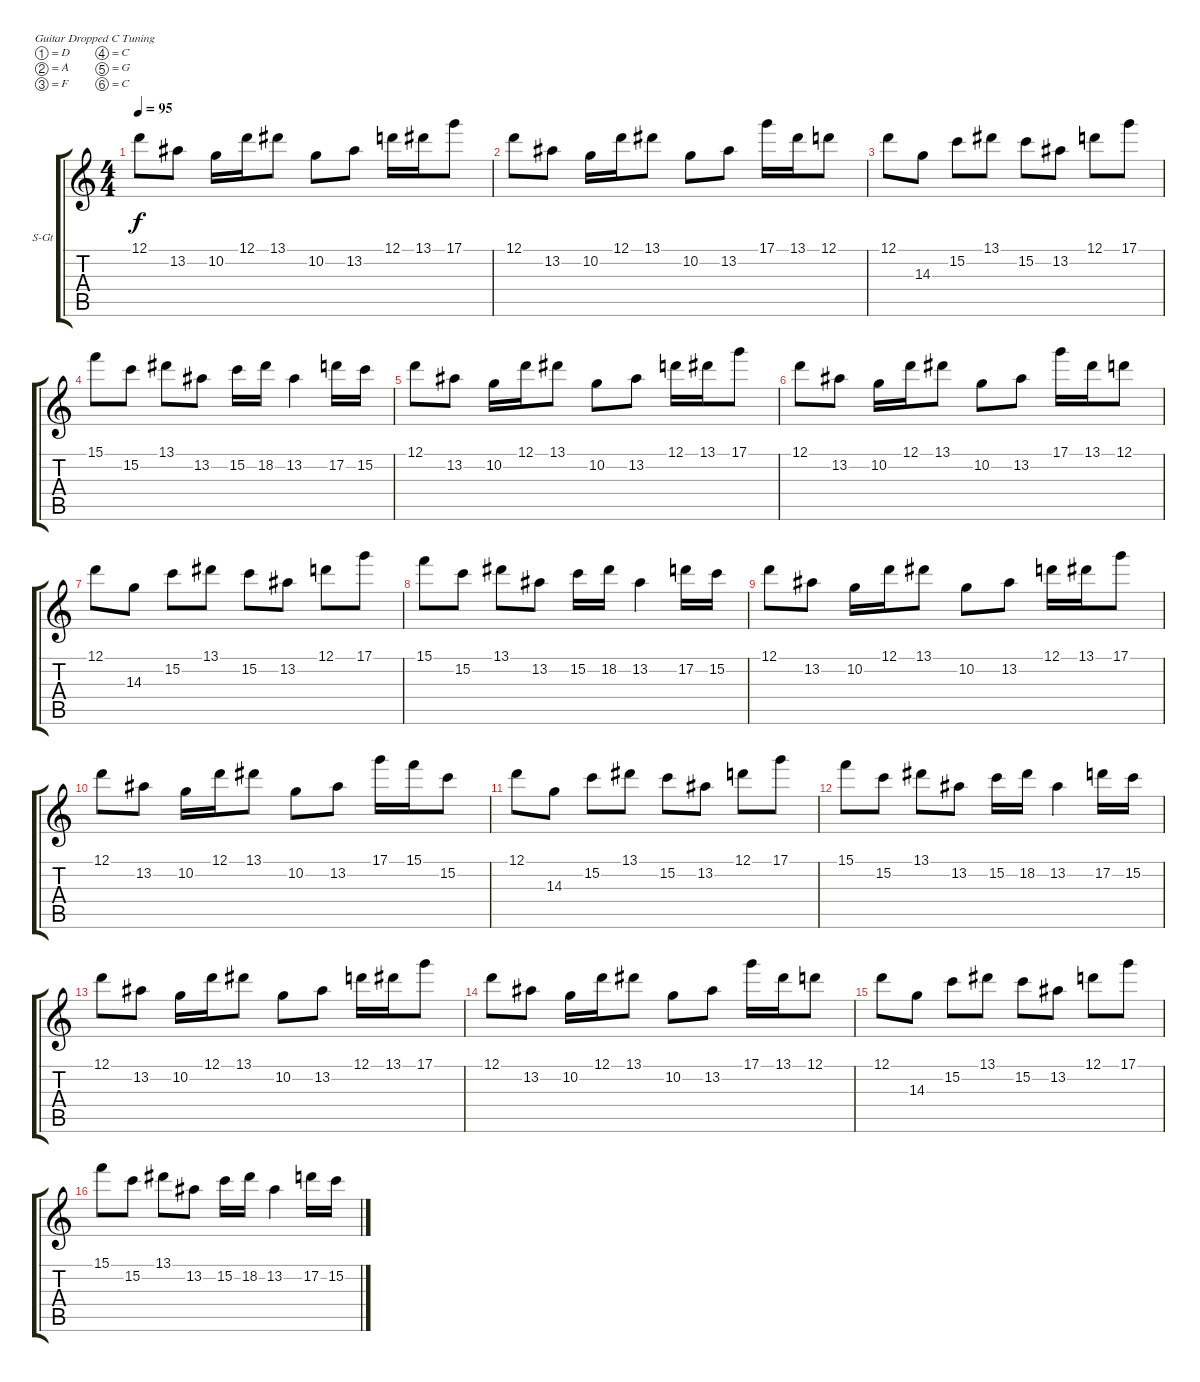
\bracketExtendMode groupsimilarinstruments
\firstSystemTrackNameOrientation horizontal
\otherSystemsTrackNameOrientation horizontal
\track ("Crystal" "S-Gt") {instrument fx3crystal}
\staff {score tabs}
\tuning (D4 A3 F3 C3 G2 C2)
\displaytranspose 12
\ts (4 4)
\beaming (8 2 2 2 2)
\tempo 95
\clef g2
\ks c
12.1.8{dy f instrument fx3crystal} 13.2.8 10.2.16 12.1.16 13.1.8 10.2.8 13.2.8 12.1.16 13.1.16 17.1.8 |
12.1.8 13.2.8 10.2.16 12.1.16 13.1.8 10.2.8 13.2.8 17.1.16 13.1.16 12.1.8 |
12.1.8 14.3.8 15.2.8 13.1.8 15.2.8 13.2.8 12.1.8 17.1.8 |
15.1.8 15.2.8 13.1.8 13.2.8 15.2.16 18.2.16 13.2.4 17.2.16 15.2.16 |
12.1.8 13.2.8 10.2.16 12.1.16 13.1.8 10.2.8 13.2.8 12.1.16 13.1.16 17.1.8 |
12.1.8 13.2.8 10.2.16 12.1.16 13.1.8 10.2.8 13.2.8 17.1.16 13.1.16 12.1.8 |
12.1.8 14.3.8 15.2.8 13.1.8 15.2.8 13.2.8 12.1.8 17.1.8 |
15.1.8 15.2.8 13.1.8 13.2.8 15.2.16 18.2.16 13.2.4 17.2.16 15.2.16 |
12.1.8 13.2.8 10.2.16 12.1.16 13.1.8 10.2.8 13.2.8 12.1.16 13.1.16 17.1.8 |
12.1.8 13.2.8 10.2.16 12.1.16 13.1.8 10.2.8 13.2.8 17.1.16 15.1.16 15.2.8 |
12.1.8 14.3.8 15.2.8 13.1.8 15.2.8 13.2.8 12.1.8 17.1.8 |
15.1.8 15.2.8 13.1.8 13.2.8 15.2.16 18.2.16 13.2.4 17.2.16 15.2.16 |
12.1.8 13.2.8 10.2.16 12.1.16 13.1.8 10.2.8 13.2.8 12.1.16 13.1.16 17.1.8 |
12.1.8 13.2.8 10.2.16 12.1.16 13.1.8 10.2.8 13.2.8 17.1.16 13.1.16 12.1.8 |
12.1.8 14.3.8 15.2.8 13.1.8 15.2.8 13.2.8 12.1.8 17.1.8 |
15.1.8 15.2.8 13.1.8 13.2.8 15.2.16 18.2.16 13.2.4 17.2.16 15.2.16
